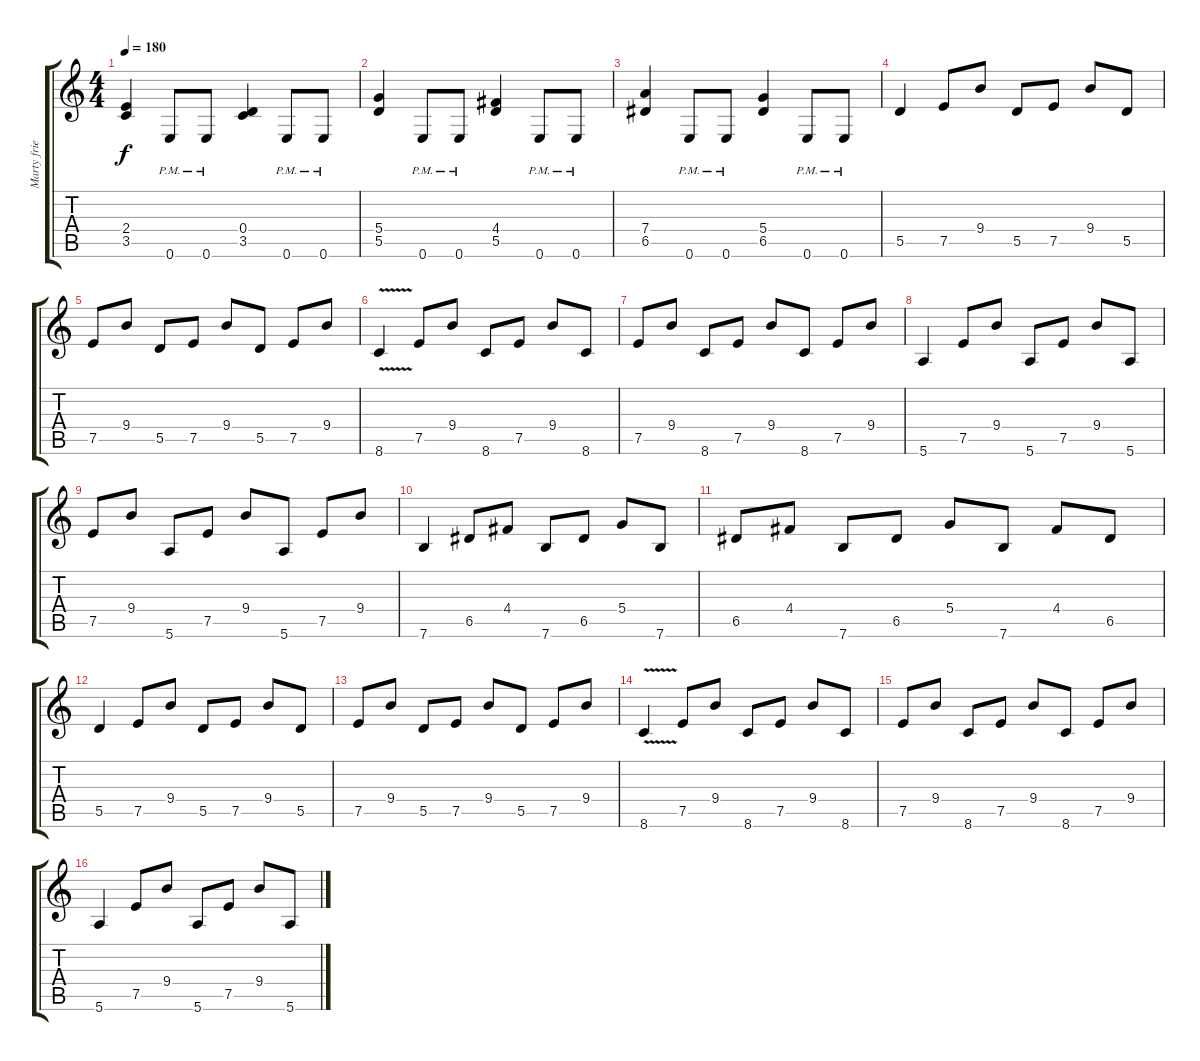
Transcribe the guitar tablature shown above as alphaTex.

\track ("Marty friedman/Al pitrelli" "Marty frie") {instrument distortionguitar}
\staff {score tabs}
\tuning (E4 B3 G3 D3 A2 E2) {hide}
\ts (4 4)
\tempo 180
\clef g2
\ks c
(2.4 3.5).4{dy f} 0.6{pm}.8 0.6{pm}.8 (0.4 3.5).4 0.6{pm}.8 0.6{pm}.8 |
(5.4 5.5).4 0.6{pm}.8 0.6{pm}.8 (4.4 5.5).4 0.6{pm}.8 0.6{pm}.8 |
(7.4 6.5).4 0.6{pm}.8 0.6{pm}.8 (5.4 6.5).4 0.6{pm}.8 0.6{pm}.8 |
5.5.4 7.5.8 9.4.8 5.5.8 7.5.8 9.4.8 5.5.8 |
7.5.8 9.4.8 5.5.8 7.5.8 9.4.8 5.5.8 7.5.8 9.4.8 |
8.6{v}.4 7.5.8 9.4.8 8.6.8 7.5.8 9.4.8 8.6.8 |
7.5.8 9.4.8 8.6.8 7.5.8 9.4.8 8.6.8 7.5.8 9.4.8 |
5.6.4 7.5.8 9.4.8 5.6.8 7.5.8 9.4.8 5.6.8 |
7.5.8 9.4.8 5.6.8 7.5.8 9.4.8 5.6.8 7.5.8 9.4.8 |
7.6.4 6.5.8 4.4.8 7.6.8 6.5.8 5.4.8 7.6.8 |
6.5.8 4.4.8 7.6.8 6.5.8 5.4.8 7.6.8 4.4.8 6.5.8 |
5.5.4 7.5.8 9.4.8 5.5.8 7.5.8 9.4.8 5.5.8 |
7.5.8 9.4.8 5.5.8 7.5.8 9.4.8 5.5.8 7.5.8 9.4.8 |
8.6{v}.4 7.5.8 9.4.8 8.6.8 7.5.8 9.4.8 8.6.8 |
7.5.8 9.4.8 8.6.8 7.5.8 9.4.8 8.6.8 7.5.8 9.4.8 |
5.6.4 7.5.8 9.4.8 5.6.8 7.5.8 9.4.8 5.6.8
